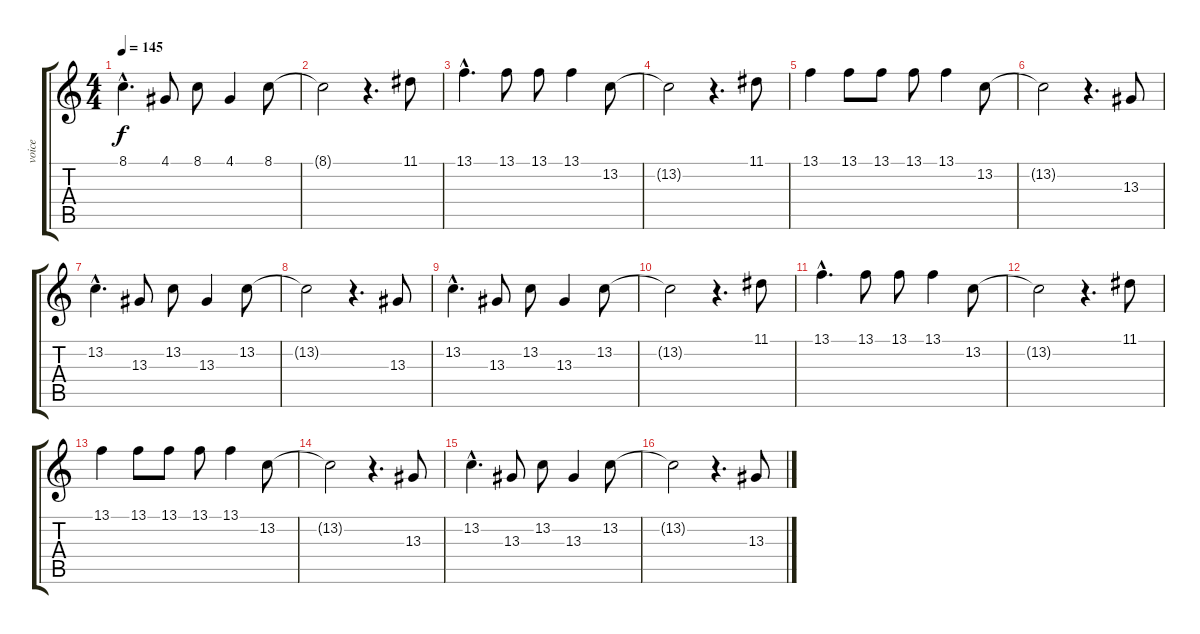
\track ("voice" "voice") {instrument lead6voice}
\staff {score tabs}
\tuning (E4 B3 G3 D3 A2 E2) {hide}
\ts (4 4)
\tempo 145
\clef g2
\ks c
8.1{hac}.4{d dy f} 4.1.8 8.1.8 4.1.4 8.1.8 |
8.1{t}.2 r.4{d} 11.1.8 |
13.1{hac}.4{d} 13.1.8 13.1.8 13.1.4 13.2.8 |
13.2{t}.2 r.4{d} 11.1.8 |
13.1.4 13.1.8 13.1.8 13.1.8 13.1.4 13.2.8 |
13.2{t}.2 r.4{d} 13.3.8 |
13.2{hac}.4{d} 13.3.8 13.2.8 13.3.4 13.2.8 |
13.2{t}.2 r.4{d} 13.3.8 |
13.2{hac}.4{d} 13.3.8 13.2.8 13.3.4 13.2.8 |
13.2{t}.2 r.4{d} 11.1.8 |
13.1{hac}.4{d} 13.1.8 13.1.8 13.1.4 13.2.8 |
13.2{t}.2 r.4{d} 11.1.8 |
13.1.4 13.1.8 13.1.8 13.1.8 13.1.4 13.2.8 |
13.2{t}.2 r.4{d} 13.3.8 |
13.2{hac}.4{d} 13.3.8{volume 14} 13.2.8{volume 14} 13.3.4{volume 14} 13.2.8{volume 13} |
13.2{t}.2 r.4{d} 13.3.8{volume 12}
